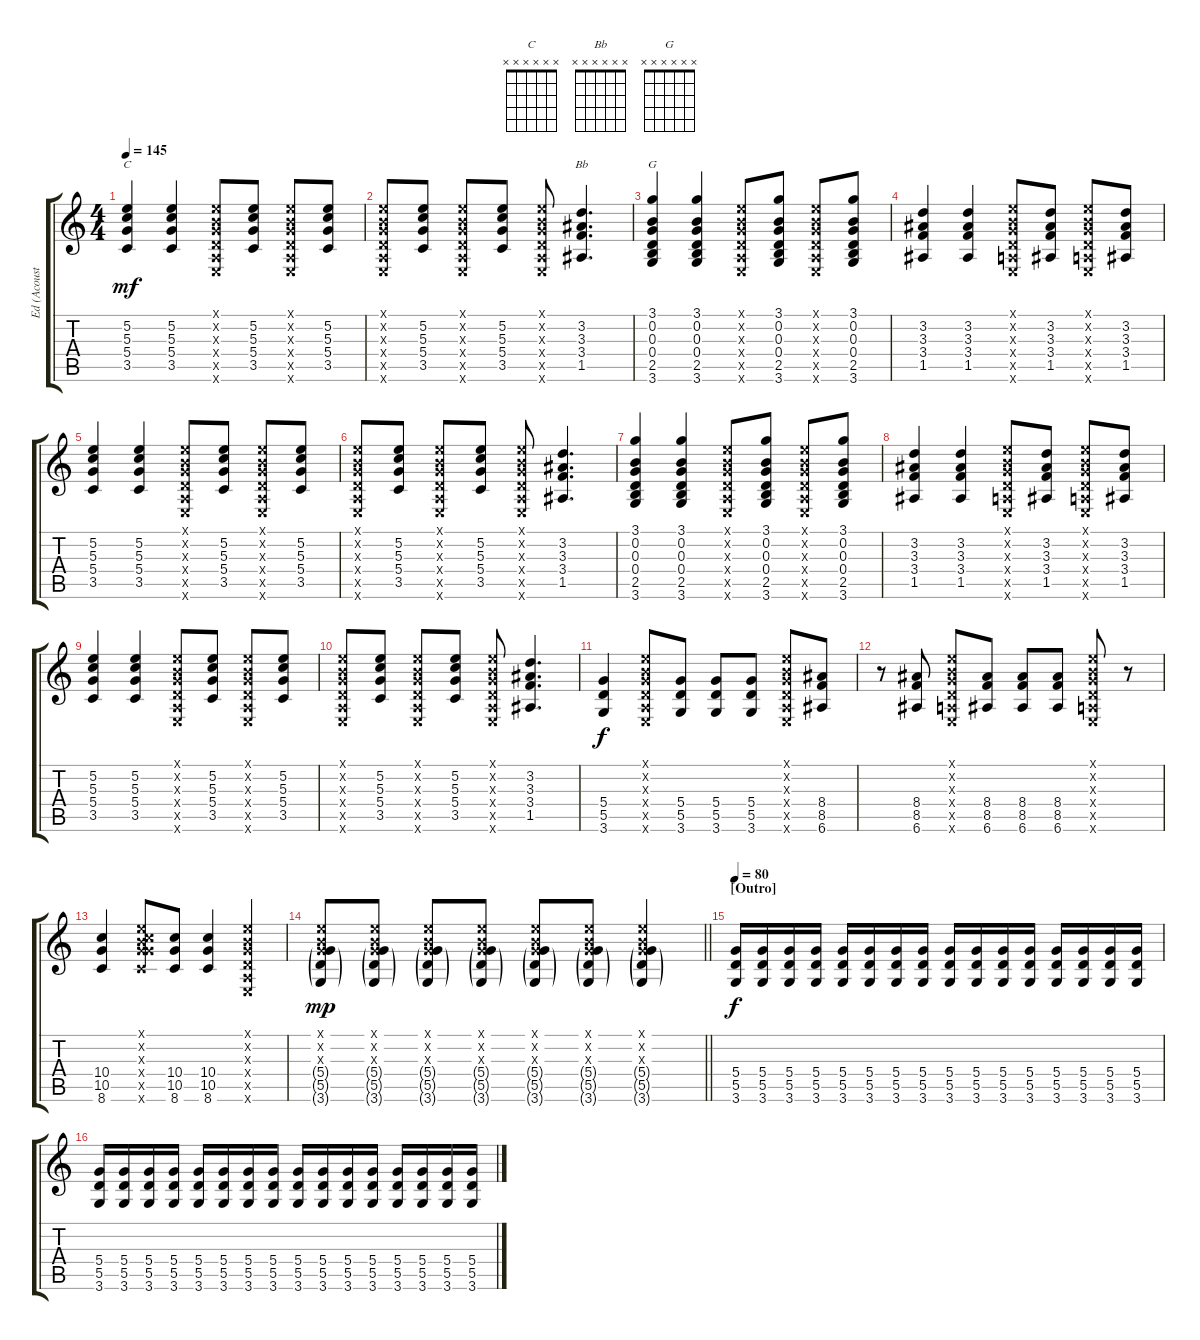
\track ("Ed (Acoustic Overdub)" "Ed (Acoust") {instrument acousticguitarsteel}
\staff {score tabs}
\tuning (E4 B3 G3 D3 A2 E2) {hide}
\chord ("C" x x x x x x)
\chord ("Bb" x x x x x x)
\chord ("G" x x x x x x)
\ts (4 4)
\tempo 145
\clef g2
\ks c
(5.2 5.3 5.4 3.5).4{ch "C" dy mf} (5.2 5.3 5.4 3.5).4 (0.1{x} 0.2{x} 0.3{x} 0.4{x} 0.5{x} 0.6{x}).8 (5.2 5.3 5.4 3.5).8 (0.1{x} 0.2{x} 0.3{x} 0.4{x} 0.5{x} 0.6{x}).8 (5.2 5.3 5.4 3.5).8 |
(0.1{x} 0.2{x} 0.3{x} 0.4{x} 0.5{x} 0.6{x}).8 (5.2 5.3 5.4 3.5).8 (0.1{x} 0.2{x} 0.3{x} 0.4{x} 0.5{x} 0.6{x}).8 (5.2 5.3 5.4 3.5).8 (0.1{x} 0.2{x} 0.3{x} 0.4{x} 0.5{x} 0.6{x}).8 (3.2 3.3 3.4 1.5).4{d ch "Bb"} |
(3.1 0.2 0.3 0.4 2.5 3.6).4{ch "G"} (3.1 0.2 0.3 0.4 2.5 3.6).4 (0.1{x} 0.2{x} 0.3{x} 0.4{x} 0.5{x} 0.6{x}).8 (3.1 0.2 0.3 0.4 2.5 3.6).8 (0.1{x} 0.2{x} 0.3{x} 0.4{x} 0.5{x} 0.6{x}).8 (3.1 0.2 0.3 0.4 2.5 3.6).8 |
(3.2 3.3 3.4 1.5).4 (3.2 3.3 3.4 1.5).4 (0.1{x} 0.2{x} 0.3{x} 0.4{x} 0.5{x} 0.6{x}).8 (3.2 3.3 3.4 1.5).8 (0.1{x} 0.2{x} 0.3{x} 0.4{x} 0.5{x} 0.6{x}).8 (3.2 3.3 3.4 1.5).8 |
(5.2 5.3 5.4 3.5).4 (5.2 5.3 5.4 3.5).4 (0.1{x} 0.2{x} 0.3{x} 0.4{x} 0.5{x} 0.6{x}).8 (5.2 5.3 5.4 3.5).8 (0.1{x} 0.2{x} 0.3{x} 0.4{x} 0.5{x} 0.6{x}).8 (5.2 5.3 5.4 3.5).8 |
(0.1{x} 0.2{x} 0.3{x} 0.4{x} 0.5{x} 0.6{x}).8 (5.2 5.3 5.4 3.5).8 (0.1{x} 0.2{x} 0.3{x} 0.4{x} 0.5{x} 0.6{x}).8 (5.2 5.3 5.4 3.5).8 (0.1{x} 0.2{x} 0.3{x} 0.4{x} 0.5{x} 0.6{x}).8 (3.2 3.3 3.4 1.5).4{d} |
(3.1 0.2 0.3 0.4 2.5 3.6).4 (3.1 0.2 0.3 0.4 2.5 3.6).4 (0.1{x} 0.2{x} 0.3{x} 0.4{x} 0.5{x} 0.6{x}).8 (3.1 0.2 0.3 0.4 2.5 3.6).8 (0.1{x} 0.2{x} 0.3{x} 0.4{x} 0.5{x} 0.6{x}).8 (3.1 0.2 0.3 0.4 2.5 3.6).8 |
(3.2 3.3 3.4 1.5).4 (3.2 3.3 3.4 1.5).4 (0.1{x} 0.2{x} 0.3{x} 0.4{x} 0.5{x} 0.6{x}).8 (3.2 3.3 3.4 1.5).8 (0.1{x} 0.2{x} 0.3{x} 0.4{x} 0.5{x} 0.6{x}).8 (3.2 3.3 3.4 1.5).8 |
(5.2 5.3 5.4 3.5).4 (5.2 5.3 5.4 3.5).4 (0.1{x} 0.2{x} 0.3{x} 0.4{x} 0.5{x} 0.6{x}).8 (5.2 5.3 5.4 3.5).8 (0.1{x} 0.2{x} 0.3{x} 0.4{x} 0.5{x} 0.6{x}).8 (5.2 5.3 5.4 3.5).8 |
(0.1{x} 0.2{x} 0.3{x} 0.4{x} 0.5{x} 0.6{x}).8 (5.2 5.3 5.4 3.5).8 (0.1{x} 0.2{x} 0.3{x} 0.4{x} 0.5{x} 0.6{x}).8 (5.2 5.3 5.4 3.5).8 (0.1{x} 0.2{x} 0.3{x} 0.4{x} 0.5{x} 0.6{x}).8 (3.2 3.3 3.4 1.5).4{d} |
(5.4 5.5 3.6).4{dy f} (0.1{x} 0.2{x} 0.3{x} 0.4{x} 0.5{x} 0.6{x}).8 (5.4 5.5 3.6).8 (5.4 5.5 3.6).8 (5.4 5.5 3.6).8 (0.1{x} 0.2{x} 0.3{x} 0.4{x} 0.5{x} 0.6{x}).8 (8.4 8.5 6.6).8 |
r.8 (8.4 8.5 6.6).8 (0.1{x} 0.2{x} 0.3{x} 0.4{x} 0.5{x} 0.6{x}).8 (8.4 8.5 6.6).8 (8.4 8.5 6.6).8 (8.4 8.5 6.6).8 (0.1{x} 0.2{x} 0.3{x} 0.4{x} 0.5{x} 0.6{x}).8 r.8 |
(10.4 10.5 8.6).4 (0.1{x} 0.2{x} 0.3{x} 10.4{x} 10.5{x} 8.6{x}).8 (10.4 10.5 8.6).8 (10.4 10.5 8.6).4 (0.1{x} 0.2{x} 0.3{x} 0.4{x} 0.5{x} 0.6{x}).4 |
\barLineRight lightlight
(0.1{x} 0.2{x} 0.3{x} 5.4{g} 5.5{g} 3.6{g}).8{dy mp} (0.1{x} 0.2{x} 0.3{x} 5.4{g} 5.5{g} 3.6{g}).8 (0.1{x} 0.2{x} 0.3{x} 5.4{g} 5.5{g} 3.6{g}).8 (0.1{x} 0.2{x} 0.3{x} 5.4{g} 5.5{g} 3.6{g}).8 (0.1{x} 0.2{x} 0.3{x} 5.4{g} 5.5{g} 3.6{g}).8 (0.1{x} 0.2{x} 0.3{x} 5.4{g} 5.5{g} 3.6{g}).8 (0.1{x} 0.2{x} 0.3{x} 5.4{g} 5.5{g} 3.6{g}).4 |
\section ("" "[Outro]")
\tempo 80
(5.4 5.5 3.6).16{dy f} (5.4 5.5 3.6).16 (5.4 5.5 3.6).16 (5.4 5.5 3.6).16 (5.4 5.5 3.6).16 (5.4 5.5 3.6).16 (5.4 5.5 3.6).16 (5.4 5.5 3.6).16 (5.4 5.5 3.6).16 (5.4 5.5 3.6).16 (5.4 5.5 3.6).16 (5.4 5.5 3.6).16 (5.4 5.5 3.6).16 (5.4 5.5 3.6).16 (5.4 5.5 3.6).16 (5.4 5.5 3.6).16 |
(5.4 5.5 3.6).16 (5.4 5.5 3.6).16 (5.4 5.5 3.6).16 (5.4 5.5 3.6).16 (5.4 5.5 3.6).16 (5.4 5.5 3.6).16 (5.4 5.5 3.6).16 (5.4 5.5 3.6).16 (5.4 5.5 3.6).16 (5.4 5.5 3.6).16 (5.4 5.5 3.6).16 (5.4 5.5 3.6).16 (5.4 5.5 3.6).16 (5.4 5.5 3.6).16 (5.4 5.5 3.6).16 (5.4 5.5 3.6).16
